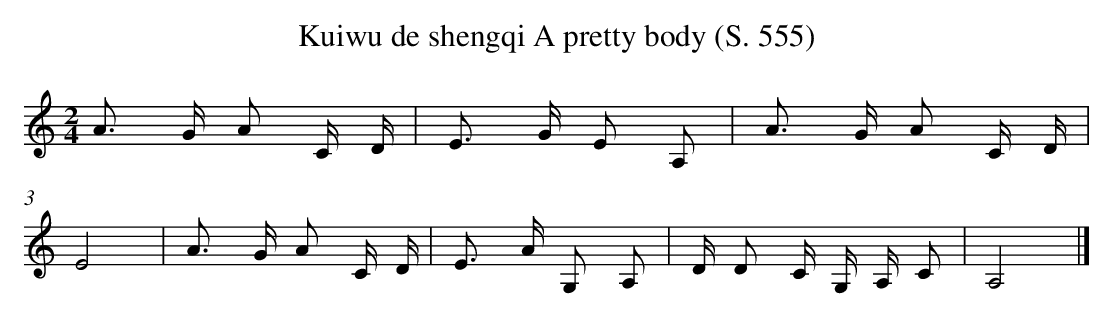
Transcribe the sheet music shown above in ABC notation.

X:1
T: Kuiwu de shengqi A pretty body (S. 555)
L: 1/16
M: 2/4
K: C
A2> G2 A2 C D [I:setbarnb 1]|
E2> G2 E2 A,2 |
A2> G2 A2 C D |
E8 |
A2> G2 A2 C D |
E2> A2 G,2 A,2 |
D D2 C G, A, C2 |
A,8 |]
